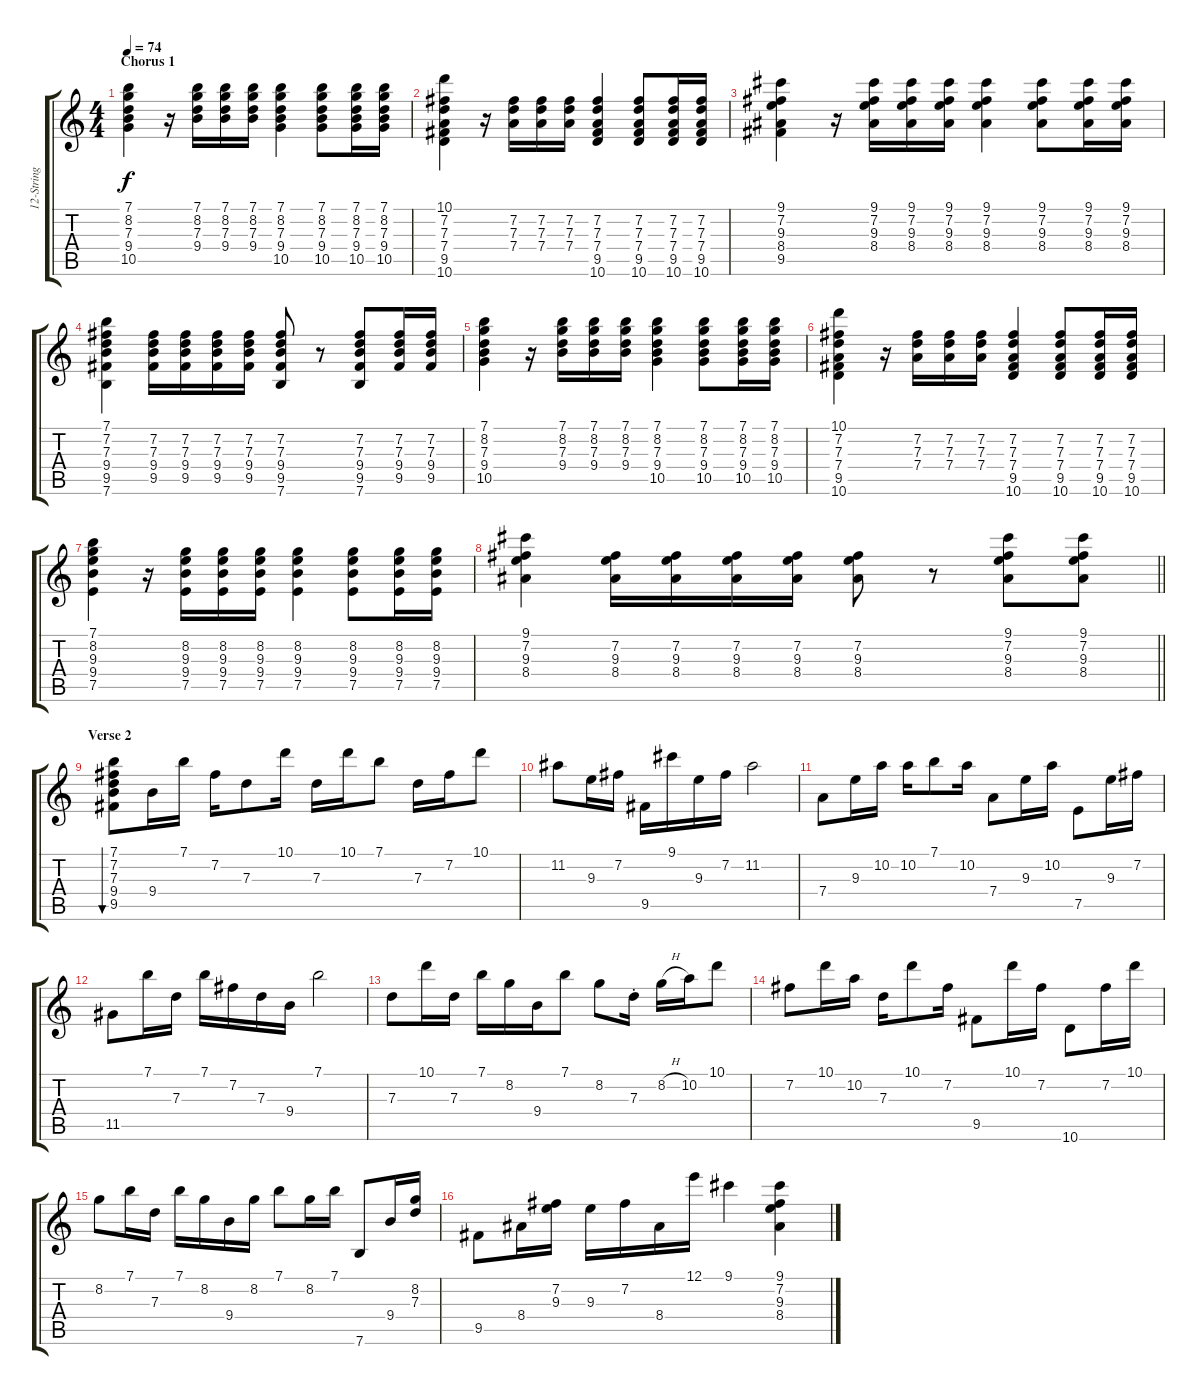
\track ("12-String Acoustic" "12-String ") {instrument acousticguitarsteel}
\staff {score tabs}
\tuning (E4 B3 G3 D3 A2 E2) {hide}
\ts (4 4)
\section ("" "Chorus 1")
\tempo 74
\clef g2
\ks c
(7.1 8.2 7.3 9.4 10.5).4{dy f volume 12} r.16 (7.1 8.2 7.3 9.4).16 (7.1 8.2 7.3 9.4).16 (7.1 8.2 7.3 9.4).16 (7.1 8.2 7.3 9.4 10.5).4 (7.1 8.2 7.3 9.4 10.5).8 (7.1 8.2 7.3 9.4 10.5).16 (7.1 8.2 7.3 9.4 10.5).16 |
(10.1 7.2 7.3 7.4 9.5 10.6).4 r.16 (7.2 7.3 7.4).16 (7.2 7.3 7.4).16 (7.2 7.3 7.4).16 (7.2 7.3 7.4 9.5 10.6).4 (7.2 7.3 7.4 9.5 10.6).8 (7.2 7.3 7.4 9.5 10.6).16 (7.2 7.3 7.4 9.5 10.6).16 |
(9.1 7.2 9.3 8.4 9.5).4 r.16 (9.1 7.2 9.3 8.4).16 (9.1 7.2 9.3 8.4).16 (9.1 7.2 9.3 8.4).16 (9.1 7.2 9.3 8.4).4 (9.1 7.2 9.3 8.4).8 (9.1 7.2 9.3 8.4).16 (9.1 7.2 9.3 8.4).16 |
(7.1 7.2 7.3 9.4 9.5 7.6).4 (7.2 7.3 9.4 9.5).16 (7.2 7.3 9.4 9.5).16 (7.2 7.3 9.4 9.5).16 (7.2 7.3 9.4 9.5).16 (7.2 7.3 9.4 9.5 7.6).8 r.8 (7.2 7.3 9.4 9.5 7.6).8 (7.2 7.3 9.4 9.5).16 (7.2 7.3 9.4 9.5).16 |
(7.1 8.2 7.3 9.4 10.5).4 r.16 (7.1 8.2 7.3 9.4).16 (7.1 8.2 7.3 9.4).16 (7.1 8.2 7.3 9.4).16 (7.1 8.2 7.3 9.4 10.5).4 (7.1 8.2 7.3 9.4 10.5).8 (7.1 8.2 7.3 9.4 10.5).16 (7.1 8.2 7.3 9.4 10.5).16 |
(10.1 7.2 7.3 7.4 9.5 10.6).4 r.16 (7.2 7.3 7.4).16 (7.2 7.3 7.4).16 (7.2 7.3 7.4).16 (7.2 7.3 7.4 9.5 10.6).4 (7.2 7.3 7.4 9.5 10.6).8 (7.2 7.3 7.4 9.5 10.6).16 (7.2 7.3 7.4 9.5 10.6).16 |
(7.1 8.2 9.3 9.4 7.5).4 r.16 (8.2 9.3 9.4 7.5).16 (8.2 9.3 9.4 7.5).16 (8.2 9.3 9.4 7.5).16 (8.2 9.3 9.4 7.5).4 (8.2 9.3 9.4 7.5).8 (8.2 9.3 9.4 7.5).16 (8.2 9.3 9.4 7.5).16 |
\barLineRight lightlight
(9.1 7.2 9.3 8.4).4 (7.2 9.3 8.4).16 (7.2 9.3 8.4).16 (7.2 9.3 8.4).16 (7.2 9.3 8.4).16 (7.2 9.3 8.4).8 r.8 (9.1 7.2 9.3 8.4).8 (9.1 7.2 9.3 8.4).8 |
\section ("" "Verse 2")
(7.1 7.2 7.3 9.4 9.5).8{bu 120 volume 14} 9.4.16 7.1.16 7.2.16 7.3.8 10.1.16 7.3.16 10.1.16 7.1.8 7.3.16 7.2.16 10.1.8 |
11.2.8 9.3.16 7.2.16 9.5.16 9.1.16 9.3.16 7.2.16 11.2.2 |
7.4.8 9.3.16 10.2.16 10.2.16 7.1.8 10.2.16 7.4.8 9.3.16 10.2.16 7.5.8 9.3.16 7.2.16 |
11.5.8 7.1.16 7.3.16 7.1.16 7.2.16 7.3.16 9.4.16 7.1.2 |
7.3.8 10.1.16 7.3.16 7.1.16 8.2.16 9.4.16 7.1.8 8.2.8 7.3{st}.16 8.2{h}.16 10.2.16 10.1.8 |
7.2.8 10.1.16 10.2.16 7.3.16 10.1.8 7.2.16 9.5.8 10.1.16 7.2.16 10.6.8 7.2.16 10.1.16 |
8.2.8 7.1.16 7.3.16 7.1.16 8.2.16 9.4.16 8.2.16 7.1.8 8.2.16 7.1.16 7.6.8 9.4.16 (8.2 7.3).16 |
9.5.8 8.4.16 (7.2 9.3).16 9.3.16 7.2.16 8.4.16 12.1.16 9.1.4 (9.1 7.2 9.3 8.4).4
